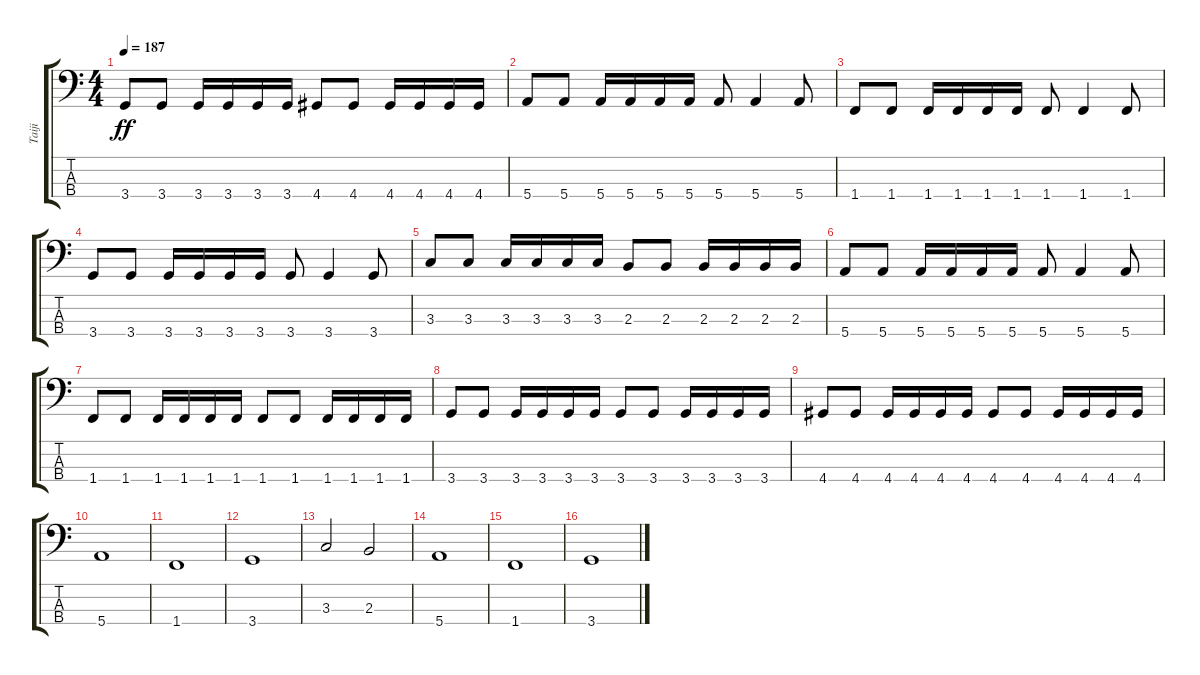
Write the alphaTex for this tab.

\track ("Taiji" "Taiji") {instrument electricbasspick}
\staff {score tabs}
\tuning (G2 D2 A1 E1) {hide}
\ts (4 4)
\tempo 187
\clef f4
\ks c
3.4.8{dy ff} 3.4.8 3.4.16 3.4.16 3.4.16 3.4.16 4.4.8 4.4.8 4.4.16 4.4.16 4.4.16 4.4.16 |
5.4.8 5.4.8 5.4.16 5.4.16 5.4.16 5.4.16 5.4.8 5.4.4 5.4.8 |
1.4.8 1.4.8 1.4.16 1.4.16 1.4.16 1.4.16 1.4.8 1.4.4 1.4.8 |
3.4.8 3.4.8 3.4.16 3.4.16 3.4.16 3.4.16 3.4.8 3.4.4 3.4.8 |
3.3.8 3.3.8 3.3.16 3.3.16 3.3.16 3.3.16 2.3.8 2.3.8 2.3.16 2.3.16 2.3.16 2.3.16 |
5.4.8 5.4.8 5.4.16 5.4.16 5.4.16 5.4.16 5.4.8 5.4.4 5.4.8 |
1.4.8 1.4.8 1.4.16 1.4.16 1.4.16 1.4.16 1.4.8 1.4.8 1.4.16 1.4.16 1.4.16 1.4.16 |
3.4.8 3.4.8 3.4.16 3.4.16 3.4.16 3.4.16 3.4.8 3.4.8 3.4.16 3.4.16 3.4.16 3.4.16 |
4.4.8 4.4.8 4.4.16 4.4.16 4.4.16 4.4.16 4.4.8 4.4.8 4.4.16 4.4.16 4.4.16 4.4.16 |
5.4.1 |
1.4.1 |
3.4.1 |
3.3.2 2.3.2 |
5.4.1 |
1.4.1 |
3.4.1
